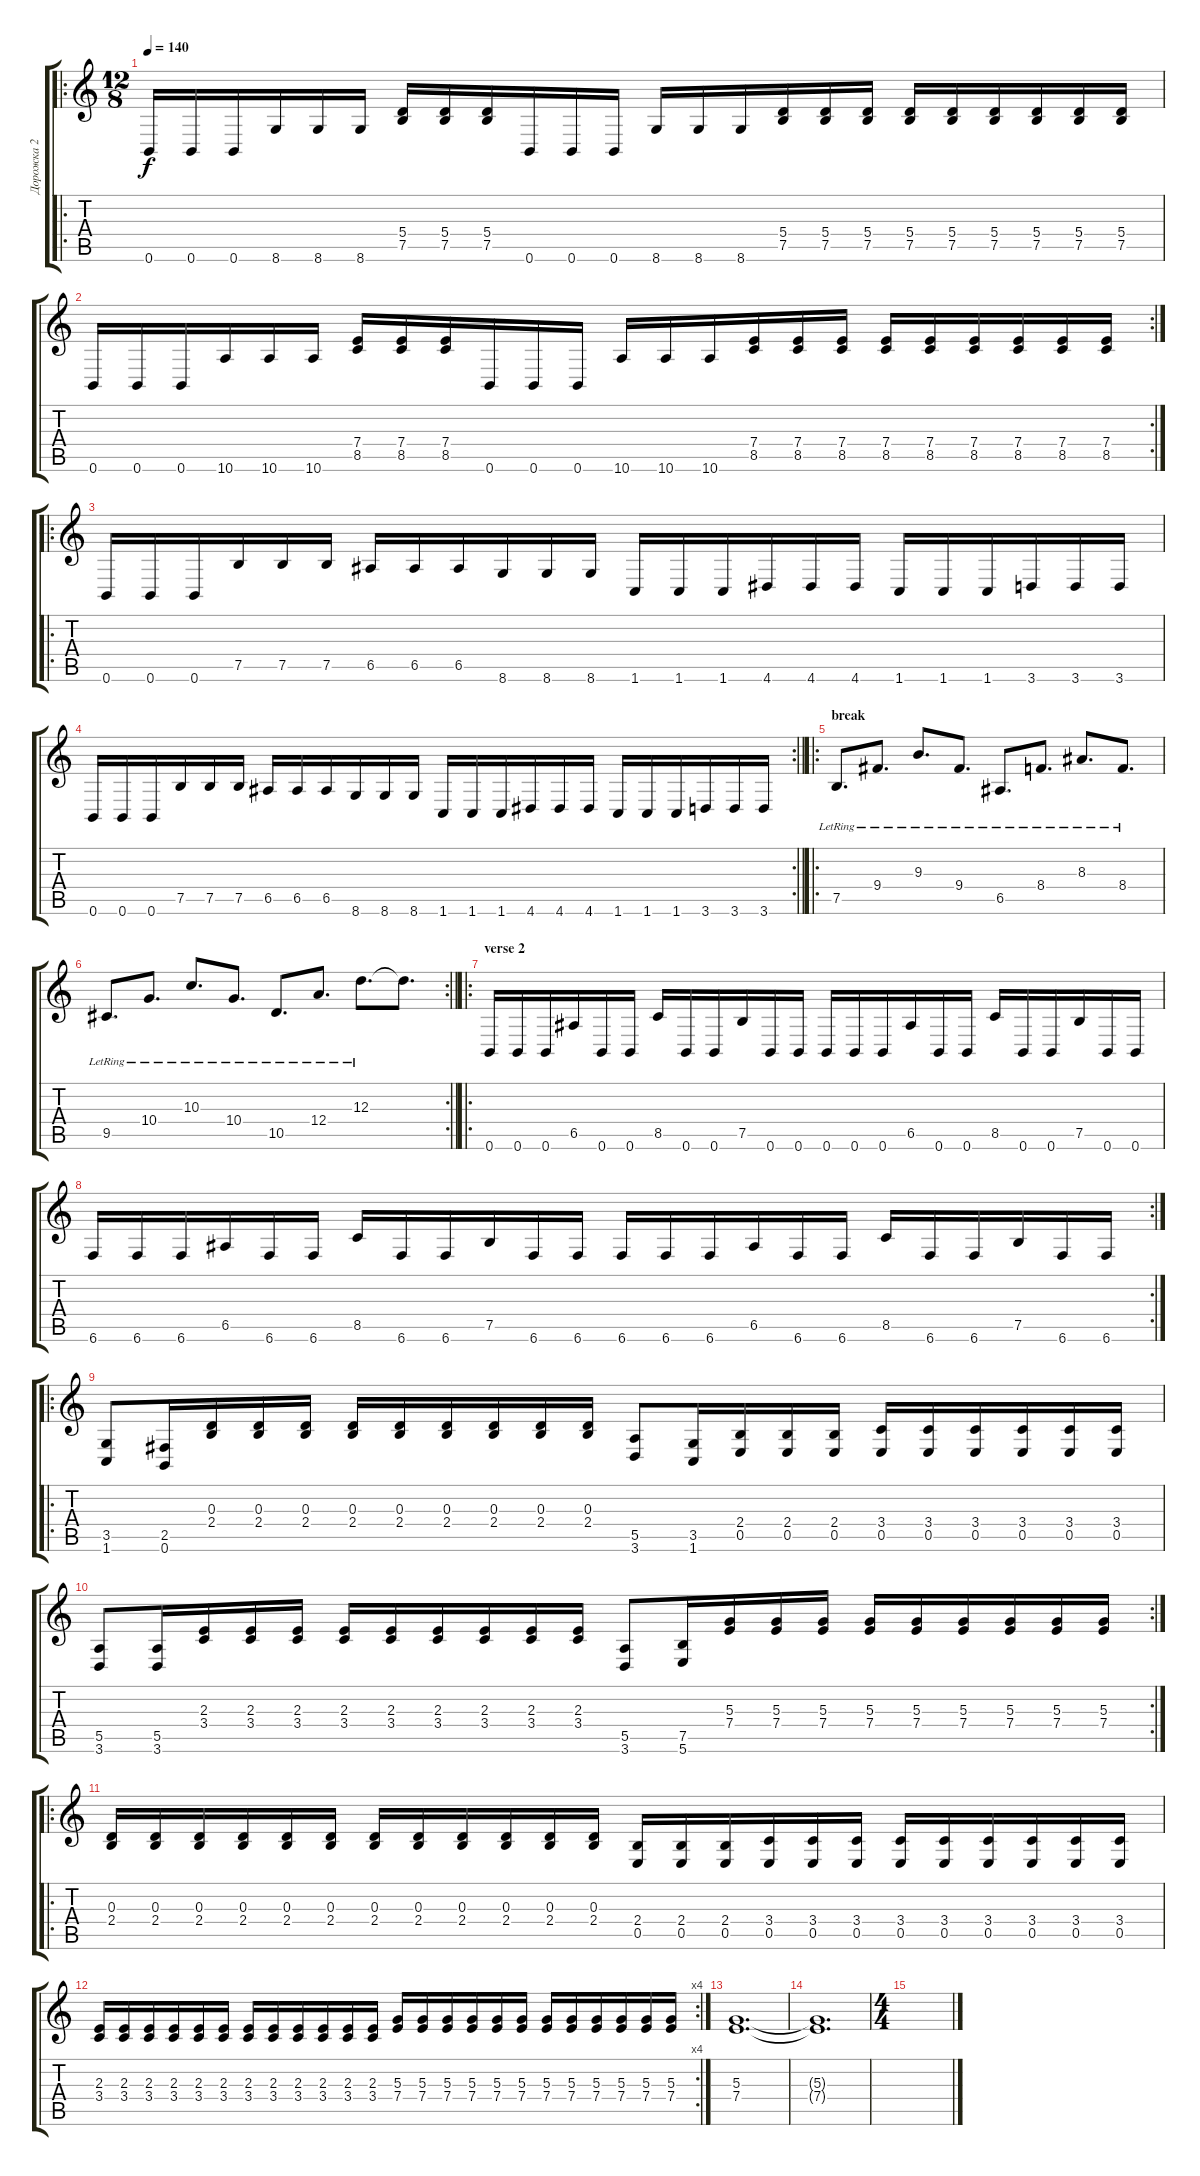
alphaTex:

\track ("Дорожка 2" "Дорожка 2") {instrument distortionguitar}
\staff {score tabs}
\tuning (B3 Gb3 D3 A2 E2 B1) {hide}
\ro
\ts (12 8)
\tempo 140
\clef g2
\ks c
0.6.16{dy f} 0.6.16 0.6.16 8.6.16 8.6.16 8.6.16 (5.4 7.5).16 (5.4 7.5).16 (5.4 7.5).16 0.6.16 0.6.16 0.6.16 8.6.16 8.6.16 8.6.16 (5.4 7.5).16 (5.4 7.5).16 (5.4 7.5).16 (5.4 7.5).16 (5.4 7.5).16 (5.4 7.5).16 (5.4 7.5).16 (5.4 7.5).16 (5.4 7.5).16 |
\rc 2
0.6.16 0.6.16 0.6.16 10.6.16 10.6.16 10.6.16 (7.4 8.5).16 (7.4 8.5).16 (7.4 8.5).16 0.6.16 0.6.16 0.6.16 10.6.16 10.6.16 10.6.16 (7.4 8.5).16 (7.4 8.5).16 (7.4 8.5).16 (7.4 8.5).16 (7.4 8.5).16 (7.4 8.5).16 (7.4 8.5).16 (7.4 8.5).16 (7.4 8.5).16 |
\ro
0.6.16 0.6.16 0.6.16 7.5.16 7.5.16 7.5.16 6.5.16 6.5.16 6.5.16 8.6.16 8.6.16 8.6.16 1.6.16 1.6.16 1.6.16 4.6.16 4.6.16 4.6.16 1.6.16 1.6.16 1.6.16 3.6.16 3.6.16 3.6.16 |
\rc 2
\barLineRight lightlight
0.6.16 0.6.16 0.6.16 7.5.16 7.5.16 7.5.16 6.5.16 6.5.16 6.5.16 8.6.16 8.6.16 8.6.16 1.6.16 1.6.16 1.6.16 4.6.16 4.6.16 4.6.16 1.6.16 1.6.16 1.6.16 3.6.16 3.6.16 3.6.16 |
\ro
\section ("" "break")
7.5{lr}.8{d} 9.4{lr}.8{d} 9.3{lr}.8{d} 9.4{lr}.8{d} 6.5{lr}.8{d} 8.4{lr}.8{d} 8.3{lr}.8{d} 8.4{lr}.8{d} |
\rc 2
\barLineRight lightlight
9.5{lr}.8{d} 10.4{lr}.8{d} 10.3{lr}.8{d} 10.4{lr}.8{d} 10.5{lr}.8{d} 12.4{lr}.8{d} 12.3{lr}.8{d} 12.3{t}.8{d} |
\ro
\section ("" "verse 2")
0.6.16 0.6.16 0.6.16 6.5.16 0.6.16 0.6.16 8.5.16 0.6.16 0.6.16 7.5.16 0.6.16 0.6.16 0.6.16 0.6.16 0.6.16 6.5.16 0.6.16 0.6.16 8.5.16 0.6.16 0.6.16 7.5.16 0.6.16 0.6.16 |
\rc 2
6.6.16 6.6.16 6.6.16 6.5.16 6.6.16 6.6.16 8.5.16 6.6.16 6.6.16 7.5.16 6.6.16 6.6.16 6.6.16 6.6.16 6.6.16 6.5.16 6.6.16 6.6.16 8.5.16 6.6.16 6.6.16 7.5.16 6.6.16 6.6.16 |
\ro
(3.5 1.6).8 (2.5 0.6).16 (0.3 2.4).16 (0.3 2.4).16 (0.3 2.4).16 (0.3 2.4).16 (0.3 2.4).16 (0.3 2.4).16 (0.3 2.4).16 (0.3 2.4).16 (0.3 2.4).16 (5.5 3.6).8 (3.5 1.6).16 (2.4 0.5).16 (2.4 0.5).16 (2.4 0.5).16 (3.4 0.5).16 (3.4 0.5).16 (3.4 0.5).16 (3.4 0.5).16 (3.4 0.5).16 (3.4 0.5).16 |
\rc 2
(5.5 3.6).8 (5.5 3.6).16 (2.3 3.4).16 (2.3 3.4).16 (2.3 3.4).16 (2.3 3.4).16 (2.3 3.4).16 (2.3 3.4).16 (2.3 3.4).16 (2.3 3.4).16 (2.3 3.4).16 (5.5 3.6).8 (7.5 5.6).16 (5.3 7.4).16 (5.3 7.4).16 (5.3 7.4).16 (5.3 7.4).16 (5.3 7.4).16 (5.3 7.4).16 (5.3 7.4).16 (5.3 7.4).16 (5.3 7.4).16 |
\ro
(0.3 2.4).16 (0.3 2.4).16 (0.3 2.4).16 (0.3 2.4).16 (0.3 2.4).16 (0.3 2.4).16 (0.3 2.4).16 (0.3 2.4).16 (0.3 2.4).16 (0.3 2.4).16 (0.3 2.4).16 (0.3 2.4).16 (2.4 0.5).16 (2.4 0.5).16 (2.4 0.5).16 (3.4 0.5).16 (3.4 0.5).16 (3.4 0.5).16 (3.4 0.5).16 (3.4 0.5).16 (3.4 0.5).16 (3.4 0.5).16 (3.4 0.5).16 (3.4 0.5).16 |
\rc 4
(2.3 3.4).16 (2.3 3.4).16 (2.3 3.4).16 (2.3 3.4).16 (2.3 3.4).16 (2.3 3.4).16 (2.3 3.4).16 (2.3 3.4).16 (2.3 3.4).16 (2.3 3.4).16 (2.3 3.4).16 (2.3 3.4).16 (5.3 7.4).16 (5.3 7.4).16 (5.3 7.4).16 (5.3 7.4).16 (5.3 7.4).16 (5.3 7.4).16 (5.3 7.4).16 (5.3 7.4).16 (5.3 7.4).16 (5.3 7.4).16 (5.3 7.4).16 (5.3 7.4).16 |
(5.3 7.4).1{d} |
(5.3{t} 7.4{t}).1{d} |
\ts (4 4)
